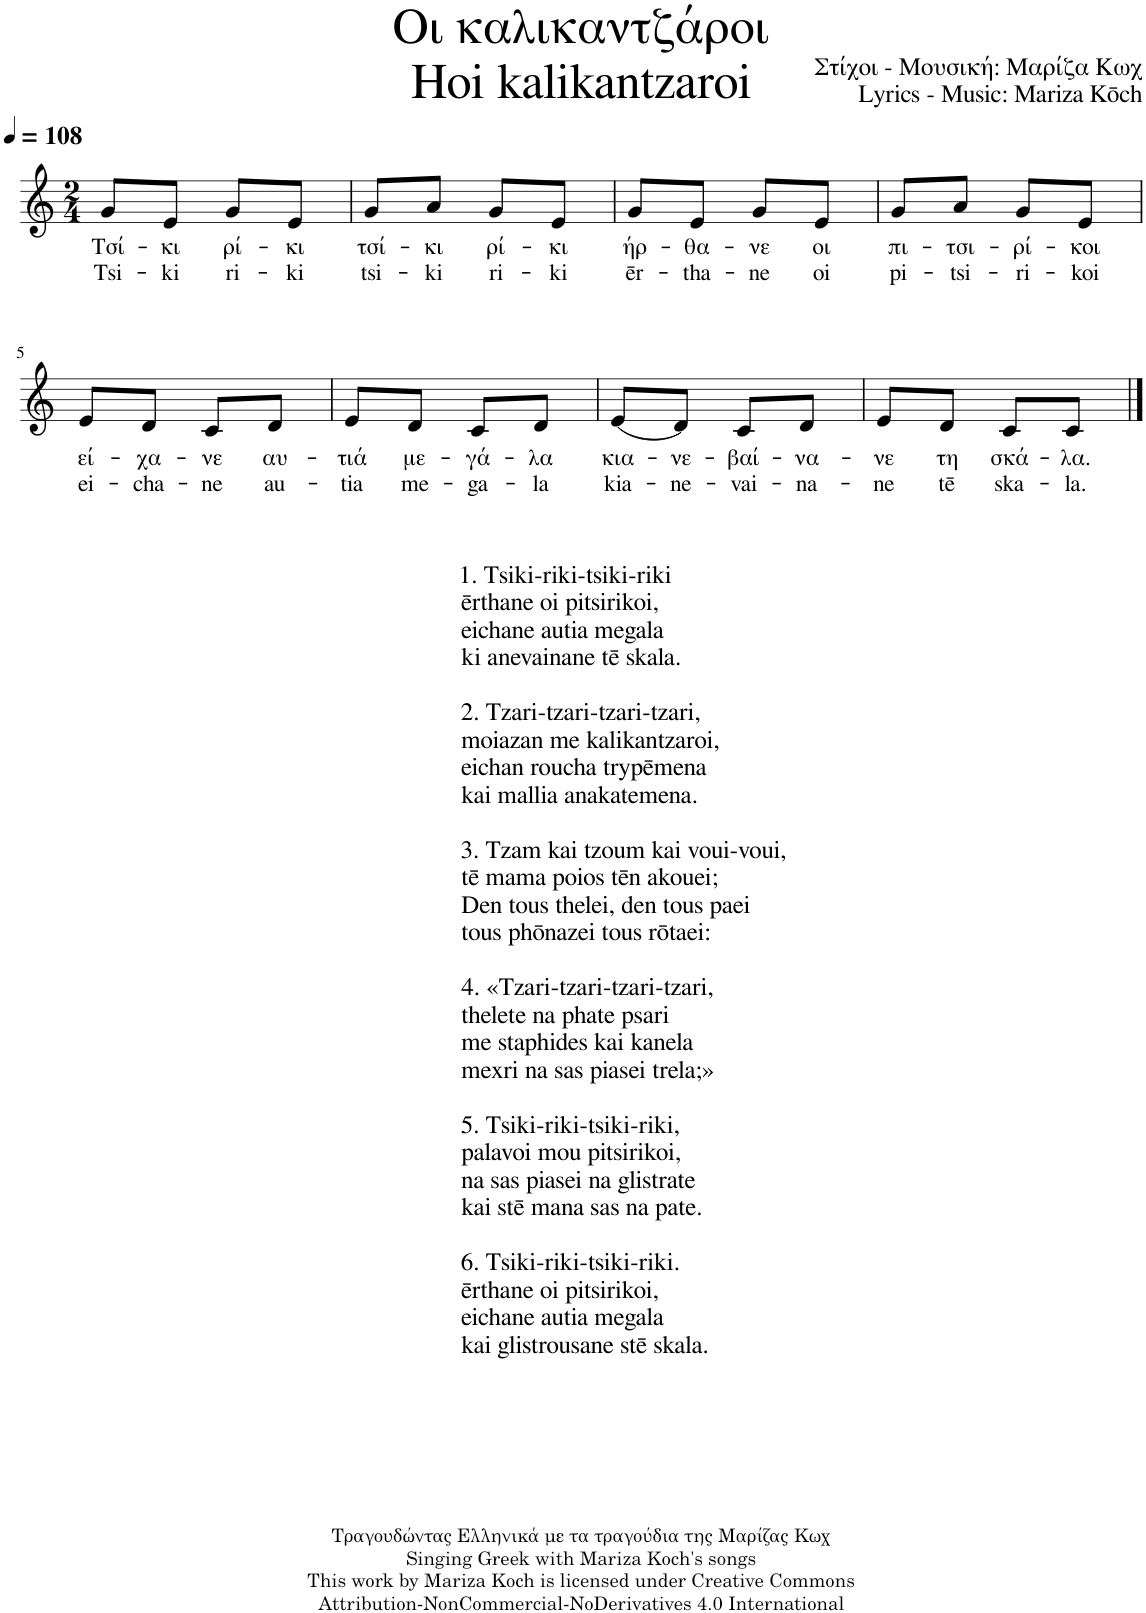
**kern	**text	**text
*part1	*part1	*part1
*staff1	*staff1	*staff1
*I"Piano	*	*
*I'Pno.	*	*
*clefG2	*	*
*k[]	*	*
*M2/4	*	*
*MM108	*	*
=1	=1	=1
!	!LO:LY:b	!LO:LY:b
8g/L	Τσί-	Tsi-
!	!LO:LY:b	!LO:LY:b
8e/J	-κι	-ki
!	!LO:LY:b	!LO:LY:b
8g/L	ρί-	ri-
!	!LO:LY:b	!LO:LY:b
8e/J	-κι	-ki
=2	=2	=2
!	!LO:LY:b	!LO:LY:b
8g/L	τσί-	tsi-
!	!LO:LY:b	!LO:LY:b
8a/J	-κι	-ki
!	!LO:LY:b	!LO:LY:b
8g/L	ρί-	ri-
!	!LO:LY:b	!LO:LY:b
8e/J	-κι	-ki
=3	=3	=3
!	!LO:LY:b	!LO:LY:b
8g/L	ήρ-	ēr-
!	!LO:LY:b	!LO:LY:b
8e/J	-θα-	-tha-
!	!LO:LY:b	!LO:LY:b
8g/L	-νε	-ne
!	!LO:LY:b	!LO:LY:b
8e/J	οι	oi
=4	=4	=4
!	!LO:LY:b	!LO:LY:b
8g/L	πι-	pi-
!	!LO:LY:b	!LO:LY:b
8a/J	-τσι-	-tsi-
!	!LO:LY:b	!LO:LY:b
8g/L	-ρί-	-ri-
!	!LO:LY:b	!LO:LY:b
8e/J	-κοι	-koi
!!LO:LB:g=z
=5	=5	=5
!	!LO:LY:b	!LO:LY:b
8e/L	εί-	ei-
!	!LO:LY:b	!LO:LY:b
8d/J	-χα-	-cha-
!	!LO:LY:b	!LO:LY:b
8c/L	-νε	-ne
!	!LO:LY:b	!LO:LY:b
8d/J	αυ-	au-
=6	=6	=6
!	!LO:LY:b	!LO:LY:b
8e/L	-τιά	-tia
!	!LO:LY:b	!LO:LY:b
8d/J	με-	me-
!	!LO:LY:b	!LO:LY:b
8c/L	-γά-	-ga-
!	!LO:LY:b	!LO:LY:b
8d/J	-λα	-la
=7	=7	=7
!	!LO:LY:b	!LO:LY:b
(8e/L	κια-	kia-
!	!LO:LY:b	!LO:LY:b
8d/J)	-νε-	-ne-
!	!LO:LY:b	!LO:LY:b
8c/L	-βαί-	-vai-
!	!LO:LY:b	!LO:LY:b
8d/J	-να-	-na-
=8	=8	=8
!	!LO:LY:b	!LO:LY:b
8e/L	-νε	-ne
!	!LO:LY:b	!LO:LY:b
8d/J	τη	tē
!LO:TX:b:t=1. Tsiki-riki-tsiki-riki	!	!
!LO:TX:b:t=ērthane oi pitsirikoi,	!	!
!LO:TX:b:t=eichane autia megala	!	!
!LO:TX:b:t=ki anevainane tē skala.	!	!
!LO:TX:b:t=2. Tzari-tzari-tzari-tzari,	!	!
!LO:TX:b:t=moiazan me kalikantzaroi,	!	!
!LO:TX:b:t=eichan roucha trypēmena	!	!
!LO:TX:b:t=kai mallia anakatemena.	!	!
!LO:TX:b:t=3. Tzam kai tzoum kai voui-voui,	!	!
!LO:TX:b:t=tē mama poios tēn akouei;	!	!
!LO:TX:b:t=Den tous thelei, den tous paei	!	!
!LO:TX:b:t=tous phōnazei tous rōtaei&colon;	!	!
!LO:TX:b:t=4. «Tzari-tzari-tzari-tzari,	!	!
!LO:TX:b:t=thelete na phate psari	!	!
!LO:TX:b:t=me staphides kai kanela	!	!
!LO:TX:b:t=mexri na sas piasei trela;»	!	!
!LO:TX:b:t=5. Tsiki-riki-tsiki-riki,	!	!
!LO:TX:b:t=palavoi mou pitsirikoi,	!	!
!LO:TX:b:t=na sas piasei na glistrate	!	!
!LO:TX:b:t=kai stē mana sas na pate.	!	!
!LO:TX:b:t=6. Tsiki-riki-tsiki-riki.	!	!
!LO:TX:b:t=ērthane oi pitsirikoi,	!	!
!LO:TX:b:t=eichane autia megala	!	!
!LO:TX:b:t=kai glistrousane stē skala.	!	!
!	!LO:LY:b	!LO:LY:b
8c/L	σκά-	ska-
!	!LO:LY:b	!LO:LY:b
8c/J	-λα.	-la.
==	==	==
*-	*-	*-
